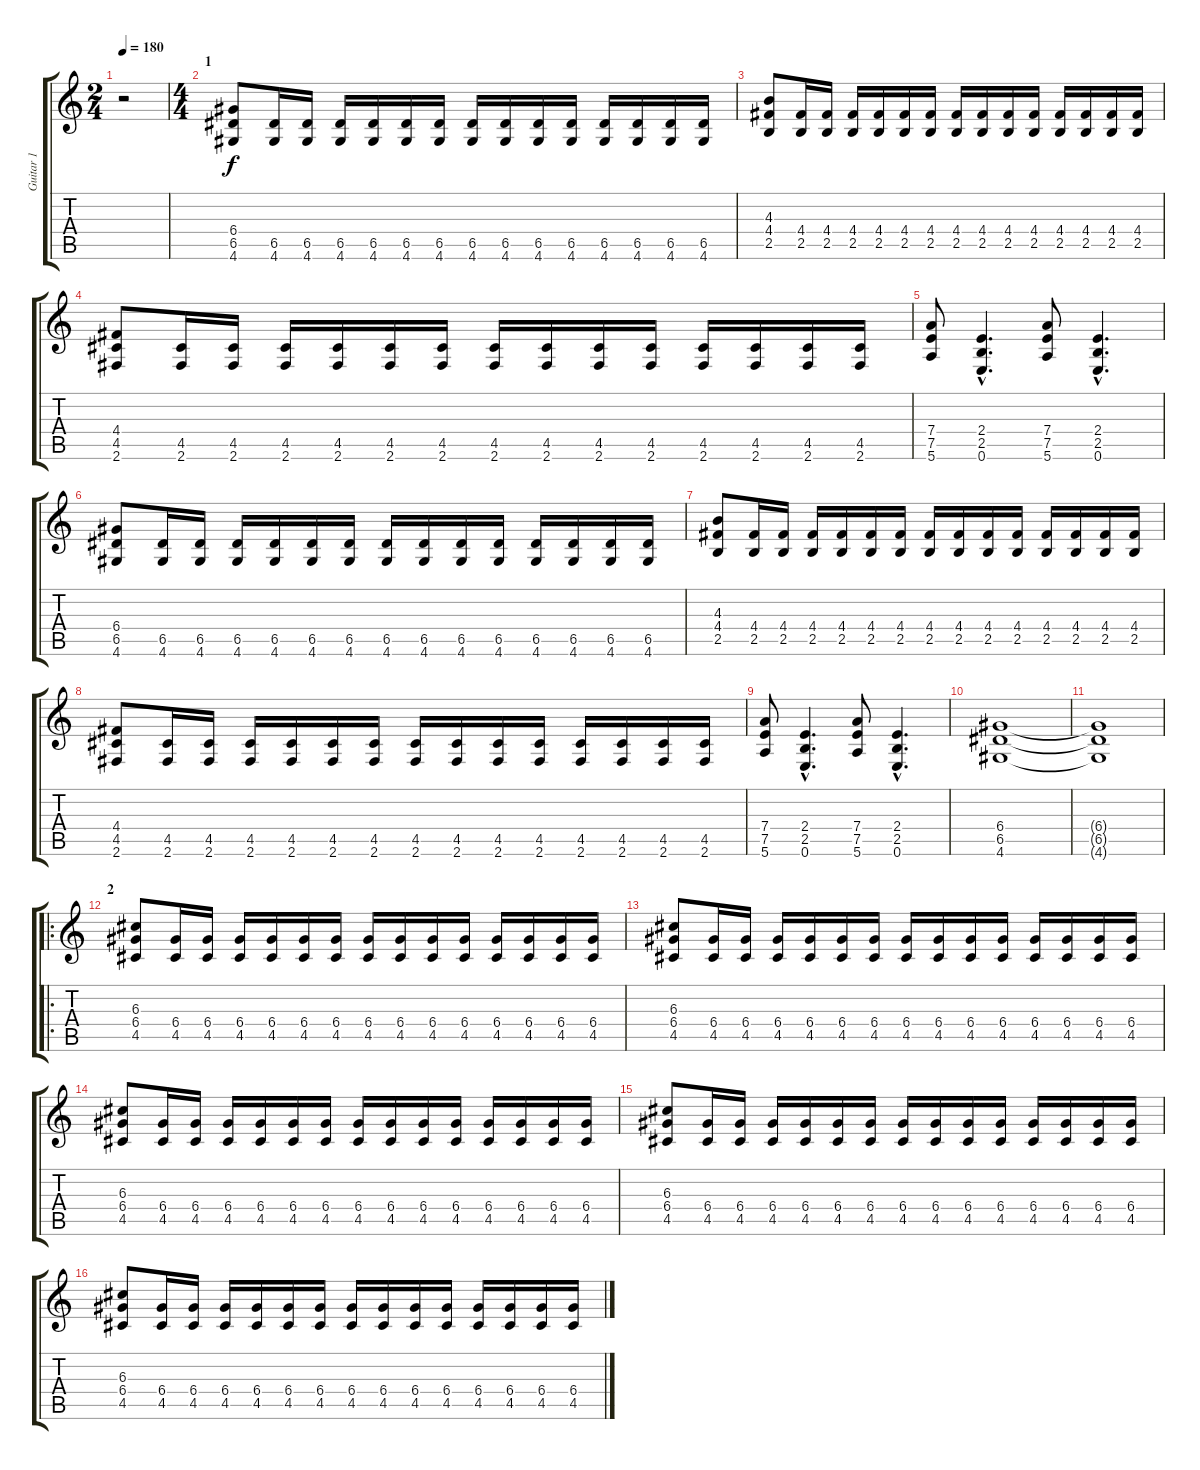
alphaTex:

\track ("Guitar 1" "Guitar 1") {instrument overdrivenguitar}
\staff {score tabs}
\tuning (E4 B3 G3 D3 A2 E2) {hide}
\ts (2 4)
\tempo 180
\clef g2
\ks c
r.2{dy f instrument overdrivenguitar} |
\ts (4 4)
\section ("" "1")
(6.4 6.5 4.6).8 (6.5 4.6).16 (6.5 4.6).16 (6.5 4.6).16 (6.5 4.6).16 (6.5 4.6).16 (6.5 4.6).16 (6.5 4.6).16 (6.5 4.6).16 (6.5 4.6).16 (6.5 4.6).16 (6.5 4.6).16 (6.5 4.6).16 (6.5 4.6).16 (6.5 4.6).16 |
(4.3 4.4 2.5).8 (4.4 2.5).16 (4.4 2.5).16 (4.4 2.5).16 (4.4 2.5).16 (4.4 2.5).16 (4.4 2.5).16 (4.4 2.5).16 (4.4 2.5).16 (4.4 2.5).16 (4.4 2.5).16 (4.4 2.5).16 (4.4 2.5).16 (4.4 2.5).16 (4.4 2.5).16 |
(4.4 4.5 2.6).8 (4.5 2.6).16 (4.5 2.6).16 (4.5 2.6).16 (4.5 2.6).16 (4.5 2.6).16 (4.5 2.6).16 (4.5 2.6).16 (4.5 2.6).16 (4.5 2.6).16 (4.5 2.6).16 (4.5 2.6).16 (4.5 2.6).16 (4.5 2.6).16 (4.5 2.6).16 |
(7.4 7.5 5.6).8 (2.4{hac} 2.5{hac} 0.6{hac}).4{d} (7.4 7.5 5.6).8 (2.4{hac} 2.5{hac} 0.6{hac}).4{d} |
(6.4 6.5 4.6).8 (6.5 4.6).16 (6.5 4.6).16 (6.5 4.6).16 (6.5 4.6).16 (6.5 4.6).16 (6.5 4.6).16 (6.5 4.6).16 (6.5 4.6).16 (6.5 4.6).16 (6.5 4.6).16 (6.5 4.6).16 (6.5 4.6).16 (6.5 4.6).16 (6.5 4.6).16 |
(4.3 4.4 2.5).8 (4.4 2.5).16 (4.4 2.5).16 (4.4 2.5).16 (4.4 2.5).16 (4.4 2.5).16 (4.4 2.5).16 (4.4 2.5).16 (4.4 2.5).16 (4.4 2.5).16 (4.4 2.5).16 (4.4 2.5).16 (4.4 2.5).16 (4.4 2.5).16 (4.4 2.5).16 |
(4.4 4.5 2.6).8 (4.5 2.6).16 (4.5 2.6).16 (4.5 2.6).16 (4.5 2.6).16 (4.5 2.6).16 (4.5 2.6).16 (4.5 2.6).16 (4.5 2.6).16 (4.5 2.6).16 (4.5 2.6).16 (4.5 2.6).16 (4.5 2.6).16 (4.5 2.6).16 (4.5 2.6).16 |
(7.4 7.5 5.6).8 (2.4{hac} 2.5{hac} 0.6{hac}).4{d} (7.4 7.5 5.6).8 (2.4{hac} 2.5{hac} 0.6{hac}).4{d} |
(6.4 6.5 4.6).1 |
(6.4{t} 6.5{t} 4.6{t}).1 |
\ro
\section ("" "2")
(6.3 6.4 4.5).8 (6.4 4.5).16 (6.4 4.5).16 (6.4 4.5).16 (6.4 4.5).16 (6.4 4.5).16 (6.4 4.5).16 (6.4 4.5).16 (6.4 4.5).16 (6.4 4.5).16 (6.4 4.5).16 (6.4 4.5).16 (6.4 4.5).16 (6.4 4.5).16 (6.4 4.5).16 |
(6.3 6.4 4.5).8 (6.4 4.5).16 (6.4 4.5).16 (6.4 4.5).16 (6.4 4.5).16 (6.4 4.5).16 (6.4 4.5).16 (6.4 4.5).16 (6.4 4.5).16 (6.4 4.5).16 (6.4 4.5).16 (6.4 4.5).16 (6.4 4.5).16 (6.4 4.5).16 (6.4 4.5).16 |
(6.3 6.4 4.5).8 (6.4 4.5).16 (6.4 4.5).16 (6.4 4.5).16 (6.4 4.5).16 (6.4 4.5).16 (6.4 4.5).16 (6.4 4.5).16 (6.4 4.5).16 (6.4 4.5).16 (6.4 4.5).16 (6.4 4.5).16 (6.4 4.5).16 (6.4 4.5).16 (6.4 4.5).16 |
(6.3 6.4 4.5).8 (6.4 4.5).16 (6.4 4.5).16 (6.4 4.5).16 (6.4 4.5).16 (6.4 4.5).16 (6.4 4.5).16 (6.4 4.5).16 (6.4 4.5).16 (6.4 4.5).16 (6.4 4.5).16 (6.4 4.5).16 (6.4 4.5).16 (6.4 4.5).16 (6.4 4.5).16 |
(6.3 6.4 4.5).8 (6.4 4.5).16 (6.4 4.5).16 (6.4 4.5).16 (6.4 4.5).16 (6.4 4.5).16 (6.4 4.5).16 (6.4 4.5).16 (6.4 4.5).16 (6.4 4.5).16 (6.4 4.5).16 (6.4 4.5).16 (6.4 4.5).16 (6.4 4.5).16 (6.4 4.5).16
